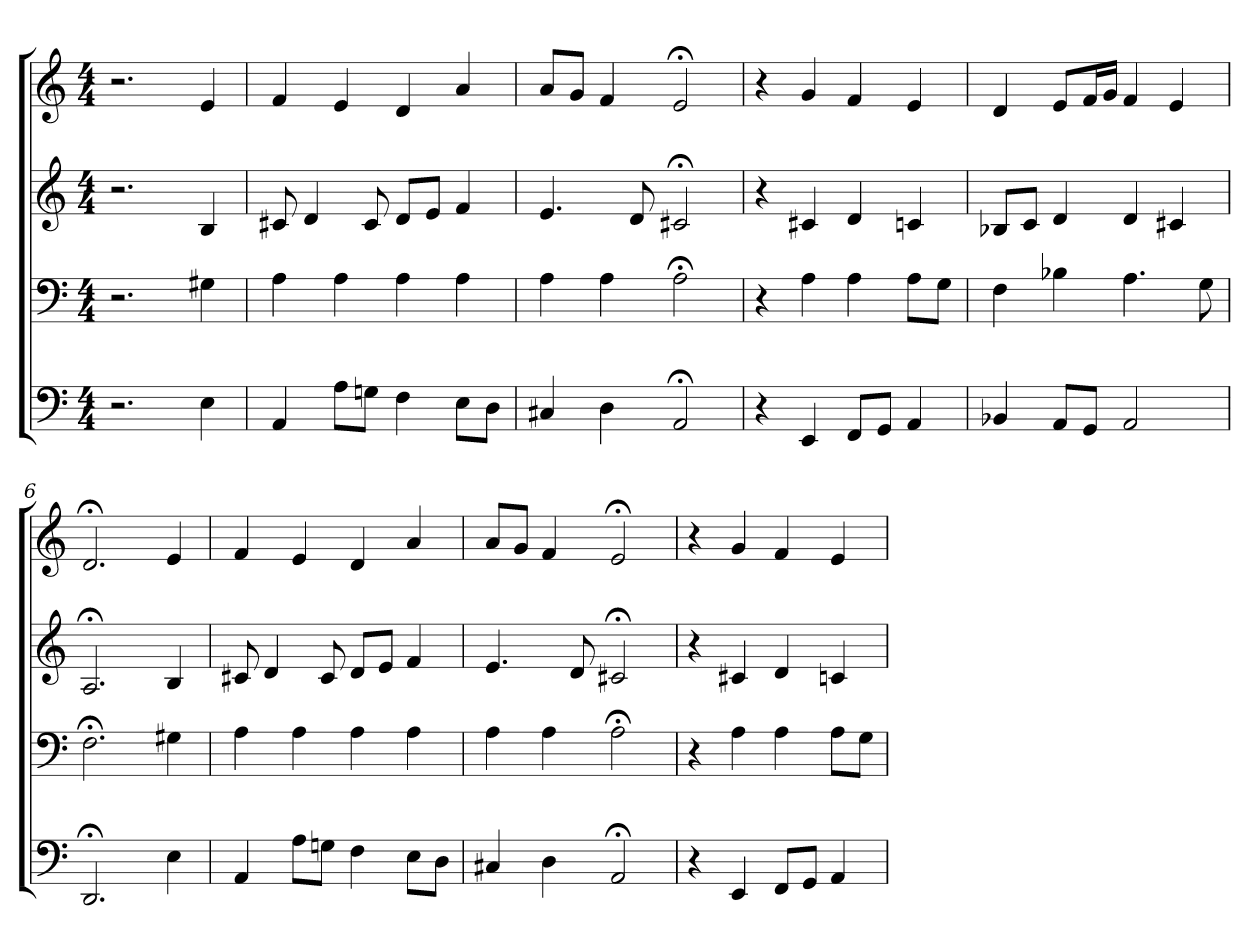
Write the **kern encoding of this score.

**kern	**kern	**kern	**kern
*part4	*part3	*part2	*part1
*staff4	*staff3	*staff2	*staff1
*clefF4	*clefF4	*clefG2	*clefG2
*	*	*	*k[]
*	*	*	*a:
*M4/4	*M4/4	*M4/4	*M4/4
=1	=1	=1	=1
2.r	2.r	2.r	2.r
4E	4G#X	4B	4e
=2	=2	=2	=2
4AA	4A	8c#X	4f
.	.	4d	.
8A\L	4A	.	4e
8Gn\J	.	8c#	.
4F	4A	8d/L	4d
.	.	8e/J	.
8E\L	4A	4f	4a
8D\J	.	.	.
=3	=3	=3	=3
4C#X	4A	4.e	8a/L
.	.	.	8g/J
4D	4A	.	4f
.	.	8d	.
2AA;<	2A;<	2c#X;<	2e;<
=4	=4	=4	=4
4r	4r	4r	4r
4EE	4A	4c#X	4g
8FF/L	4A	4d	4f
8GG/J	.	.	.
4AA	8A\L	4cn	4e
.	8G\J	.	.
=5	=5	=5	=5
4BB-X	4F	8B-X/L	4d
.	.	8c/J	.
8AA/L	4B-X	4d	8e/L
8GG/J	.	.	16f/L
.	.	.	16g/JJ
2AA	4.A	4d	4f
.	.	4c#X	4e
.	8G	.	.
=6	=6	=6	=6
2.DD;<	2.F;<	2.A;<	2.d;<
4E	4G#X	4B	4e
=7	=7	=7	=7
4AA	4A	8c#X	4f
.	.	4d	.
8A\L	4A	.	4e
8Gn\J	.	8c#	.
4F	4A	8d/L	4d
.	.	8e/J	.
8E\L	4A	4f	4a
8D\J	.	.	.
=8	=8	=8	=8
4C#X	4A	4.e	8a/L
.	.	.	8g/J
4D	4A	.	4f
.	.	8d	.
2AA;<	2A;<	2c#X;<	2e;<
=9	=9	=9	=9
4r	4r	4r	4r
4EE	4A	4c#X	4g
8FF/L	4A	4d	4f
8GG/J	.	.	.
4AA	8A\L	4cn	4e
.	8G\J	.	.
=	=	=	=
*-	*-	*-	*-
